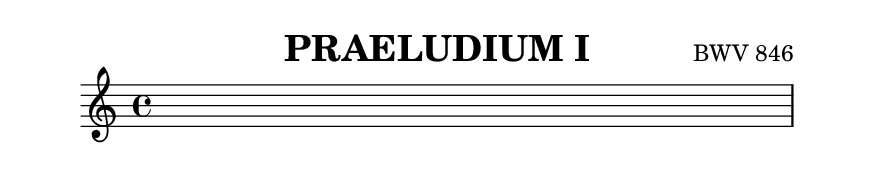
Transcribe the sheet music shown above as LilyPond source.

%% Generated by lilypond-book
%% Options: [exampleindent=10.16\mm,indent=0\mm,line-width=14.5\cm,noragged-right,paper-height=845.047\pt,paper-width=597.508\pt,papersize="a5",quote]
\include "lilypond-book-preamble.ly"


% ****************************************************************
% Start cut-&-pastable-section
% ****************************************************************

#(ly:set-option 'eps-box-padding 3.000000)



\paper {
  #(set-paper-size "a5")
  indent = 0\mm
  line-width = 14.5\cm
  % offset the left padding, also add 1mm as lilypond creates cropped
  % images with a little space on the right
  line-width = #(- line-width (* mm  3.000000) (* mm 1))
  ragged-right = ##f
  line-width = 14.5\cm - 2.0 * 10.16\mm
  % offset the left padding, also add 1mm as lilypond creates cropped
  % images with a little space on the right
  line-width = #(- line-width (* mm  3.000000) (* mm 1))
}

\layout {
  
}




% ****************************************************************
% ly snippet:
% ****************************************************************
\sourcefileline 1220
\book {
  \paper {
    indent = 0\mm
    scoreTitleMarkup = \markup {
      \fill-line {
        \null
        \fontsize #4 \bold \fromproperty #'header:piece
        \fromproperty #'header:opus
      }
    }
  }
  \header { tagline = ##f }
  \score {
    \header {
      piece = "PRAELUDIUM I"
      opus = "BWV 846"
    }
    { s1 }
  }
}


% ****************************************************************
% end ly snippet
% ****************************************************************
